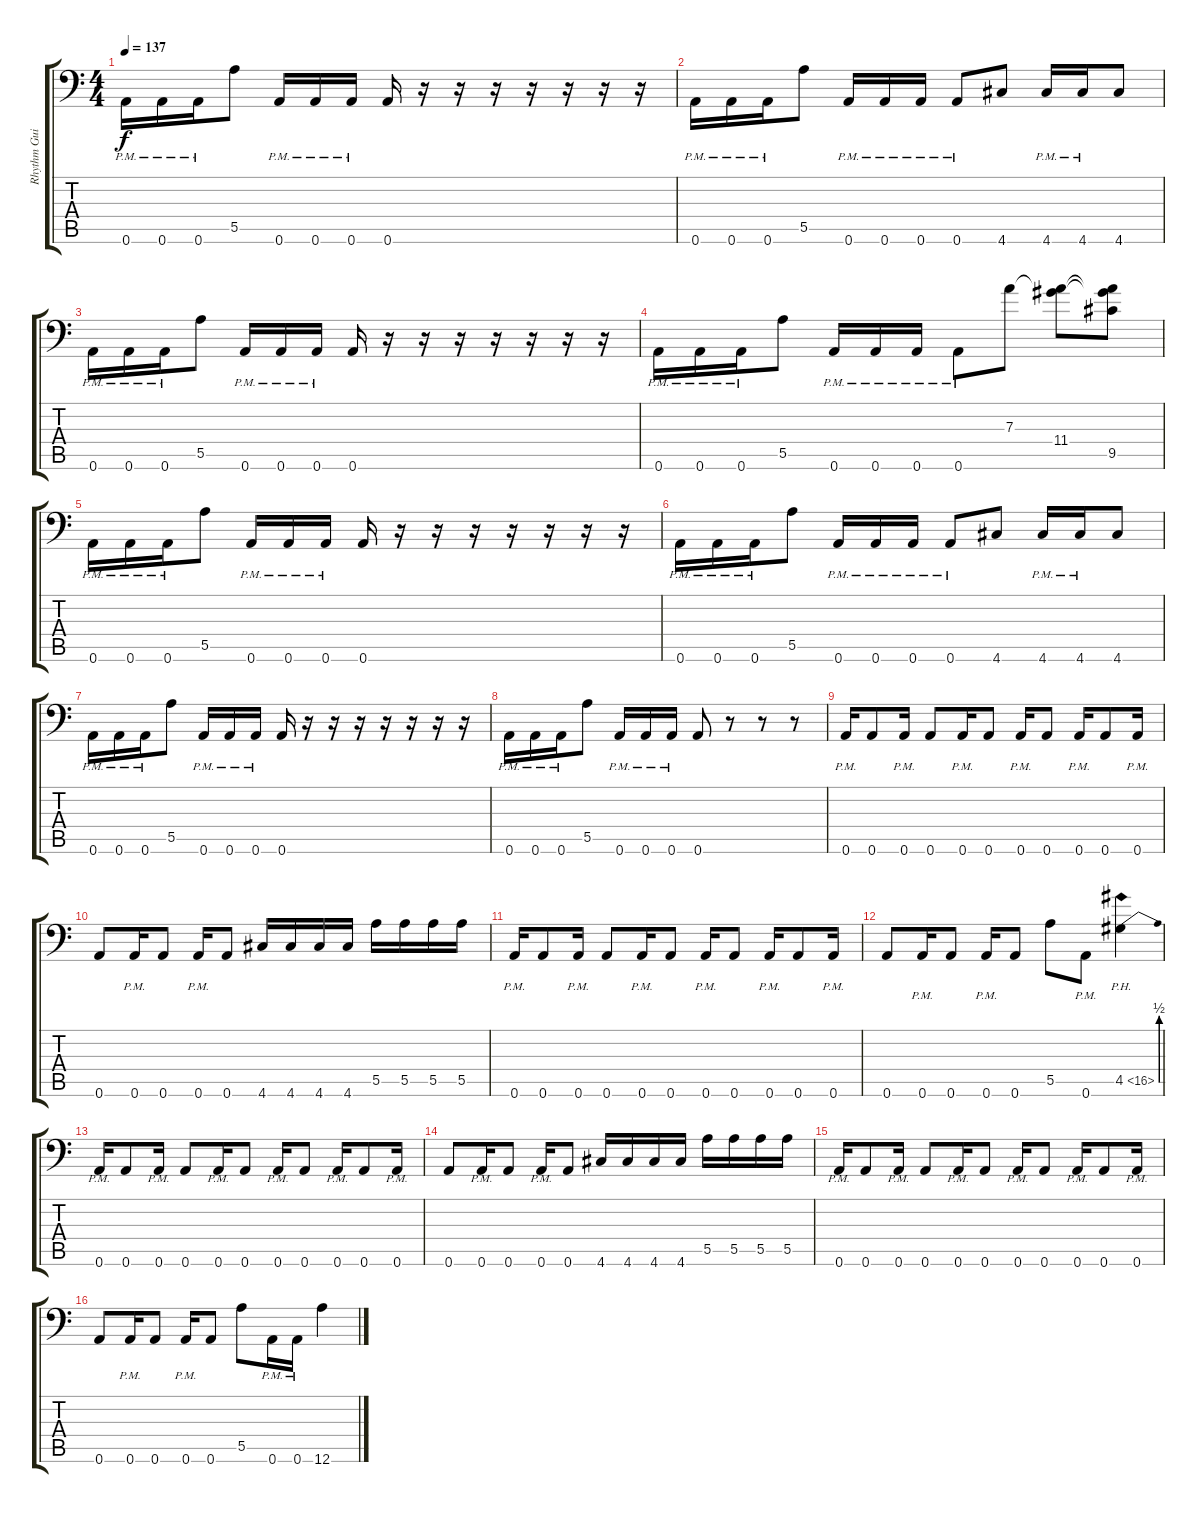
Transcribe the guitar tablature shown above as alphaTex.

\track ("Rhythm Guitar 2" "Rhythm Gui") {instrument distortionguitar}
\staff {score tabs}
\tuning (B3 Gb3 D3 A2 E2 A1) {hide}
\ts (4 4)
\tempo 137
\clef f4
\ks c
0.6{pm}.16{dy f instrument distortionguitar} 0.6{pm}.16 0.6{pm}.16 5.5.8 0.6{pm}.16 0.6{pm}.16 0.6{pm}.16 0.6.16 r.16 r.16 r.16 r.16 r.16 r.16 r.16 |
0.6{pm}.16 0.6{pm}.16 0.6{pm}.16 5.5.8 0.6{pm}.16 0.6{pm}.16 0.6{pm}.16 0.6{pm}.8 4.6.8 4.6{pm}.16 4.6{pm}.16 4.6.8 |
0.6{pm}.16 0.6{pm}.16 0.6{pm}.16 5.5.8 0.6{pm}.16 0.6{pm}.16 0.6{pm}.16 0.6.16 r.16 r.16 r.16 r.16 r.16 r.16 r.16 |
0.6{pm}.16 0.6{pm}.16 0.6{pm}.16 5.5.8 0.6{pm}.16 0.6{pm}.16 0.6{pm}.16 0.6{pm}.8 7.3.8 (7.3{t} 11.4).8 (7.3{t} 11.4{t} 9.5).8 |
0.6{pm}.16 0.6{pm}.16 0.6{pm}.16 5.5.8 0.6{pm}.16 0.6{pm}.16 0.6{pm}.16 0.6.16 r.16 r.16 r.16 r.16 r.16 r.16 r.16 |
0.6{pm}.16 0.6{pm}.16 0.6{pm}.16 5.5.8 0.6{pm}.16 0.6{pm}.16 0.6{pm}.16 0.6{pm}.8 4.6.8 4.6{pm}.16 4.6{pm}.16 4.6.8 |
0.6{pm}.16 0.6{pm}.16 0.6{pm}.16 5.5.8 0.6{pm}.16 0.6{pm}.16 0.6{pm}.16 0.6.16 r.16 r.16 r.16 r.16 r.16 r.16 r.16 |
0.6{pm}.16 0.6{pm}.16 0.6{pm}.16 5.5.8 0.6{pm}.16 0.6{pm}.16 0.6{pm}.16 0.6.8 r.8 r.8 r.8 |
0.6{pm}.16 0.6.8 0.6{pm}.16 0.6.8 0.6{pm}.16 0.6.8 0.6{pm}.16 0.6.8 0.6{pm}.16 0.6.8 0.6{pm}.16 |
0.6.8 0.6{pm}.16 0.6.8 0.6{pm}.16 0.6.8 4.6.16 4.6.16 4.6.16 4.6.16 5.5.16 5.5.16 5.5.16 5.5.16 |
0.6{pm}.16 0.6.8 0.6{pm}.16 0.6.8 0.6{pm}.16 0.6.8 0.6{pm}.16 0.6.8 0.6{pm}.16 0.6.8 0.6{pm}.16 |
0.6.8 0.6{pm}.16 0.6.8 0.6{pm}.16 0.6.8 5.5.8 0.6{pm}.8 4.5{be (bend 0 0 60 2) ph 12}.4 |
0.6{pm}.16 0.6.8 0.6{pm}.16 0.6.8 0.6{pm}.16 0.6.8 0.6{pm}.16 0.6.8 0.6{pm}.16 0.6.8 0.6{pm}.16 |
0.6.8 0.6{pm}.16 0.6.8 0.6{pm}.16 0.6.8 4.6.16 4.6.16 4.6.16 4.6.16 5.5.16 5.5.16 5.5.16 5.5.16 |
0.6{pm}.16 0.6.8 0.6{pm}.16 0.6.8 0.6{pm}.16 0.6.8 0.6{pm}.16 0.6.8 0.6{pm}.16 0.6.8 0.6{pm}.16 |
0.6.8 0.6{pm}.16 0.6.8 0.6{pm}.16 0.6.8 5.5.8 0.6{pm}.16 0.6{pm}.16 12.6{ss}.4
